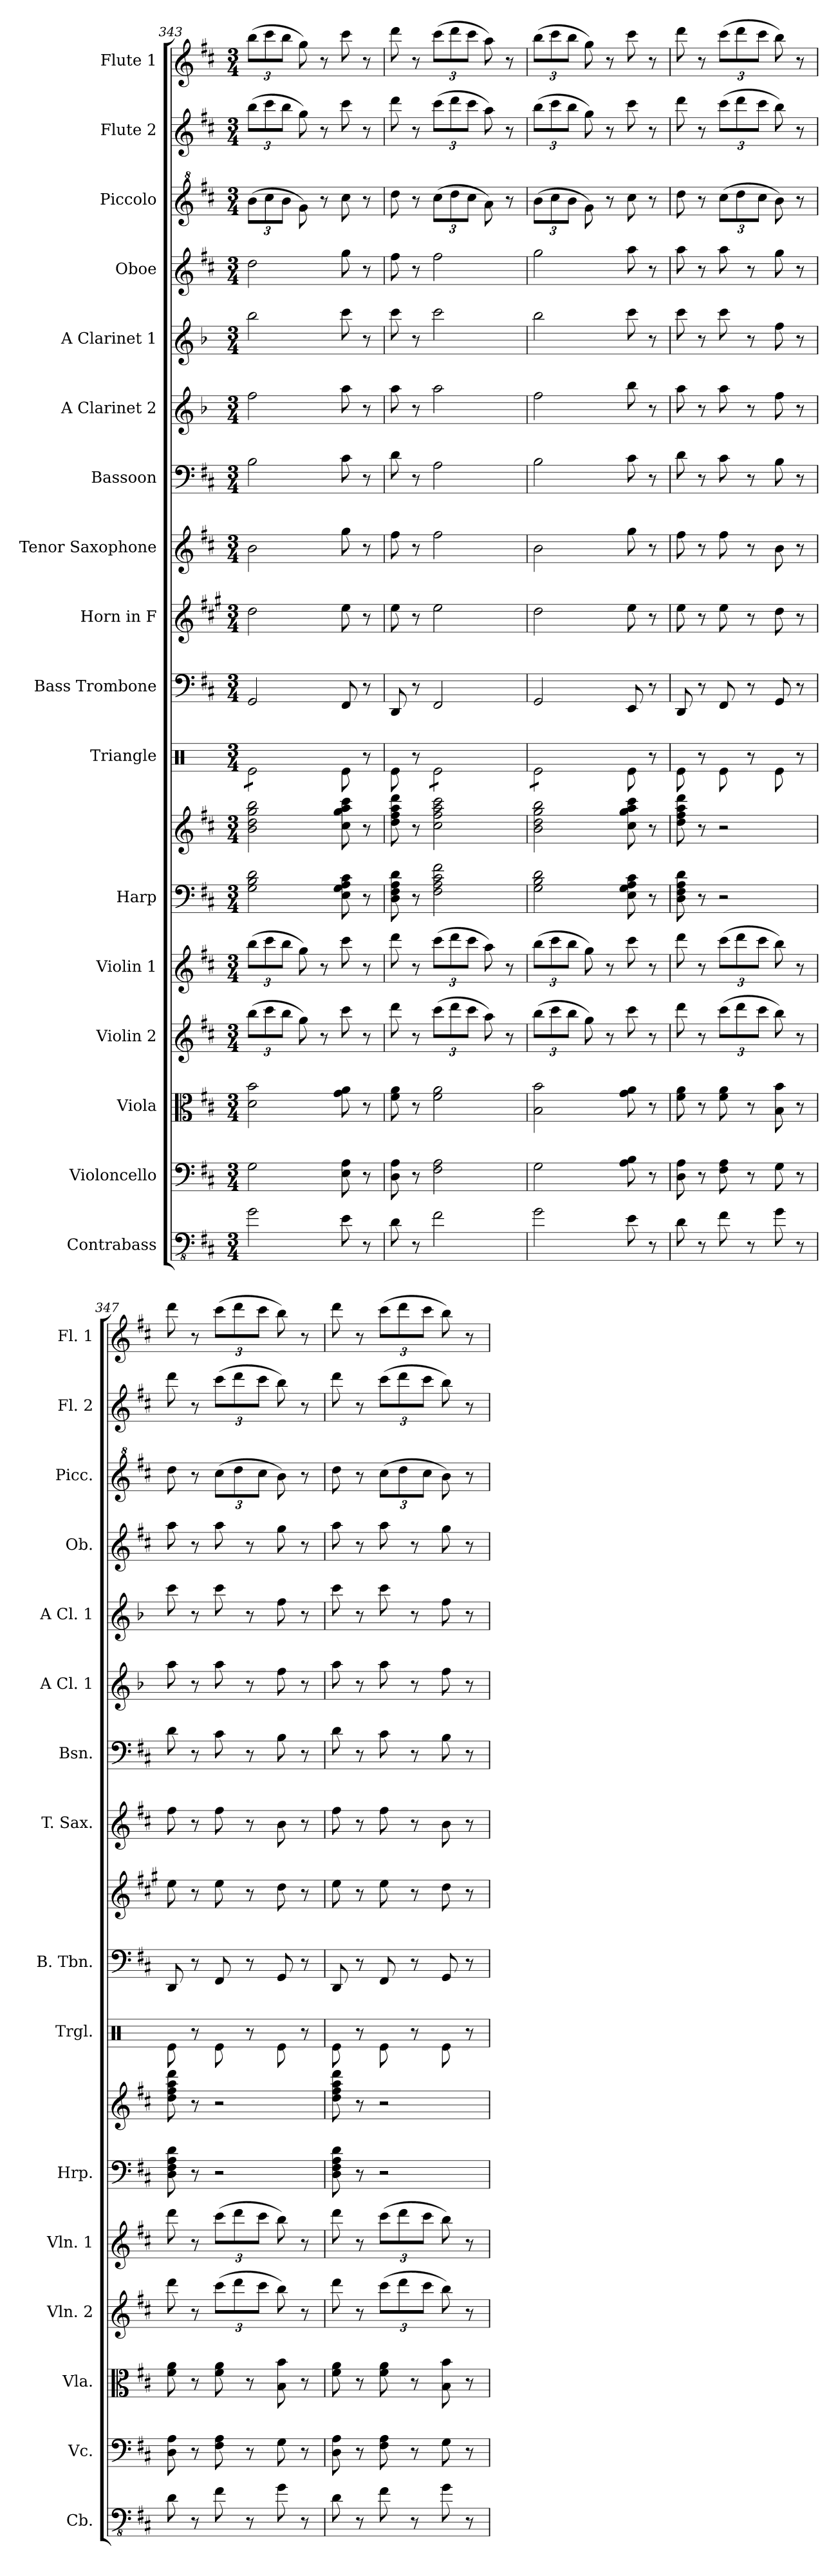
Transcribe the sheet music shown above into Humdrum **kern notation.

**kern	**kern	**kern	**kern	**kern	**kern	**kern	**kern	**kern	**kern	**kern	**kern	**kern	**kern	**kern	**kern	**kern	**kern
*part17	*part16	*part15	*part14	*part13	*part12	*part12	*part11	*part10	*part9	*part8	*part7	*part6	*part5	*part4	*part3	*part2	*part1
*staff18	*staff17	*staff16	*staff15	*staff14	*staff13	*staff12	*staff11	*staff10	*staff9	*staff8	*staff7	*staff6	*staff5	*staff4	*staff3	*staff2	*staff1
*I"Contrabass	*I"Violoncello	*I"Viola	*I"Violin 2	*I"Violin 1	*I"Harp	*	*I"Triangle	*I"Bass Trombone	*I"Horn in F	*I"Tenor Saxophone	*I"Bassoon	*I"A Clarinet 2	*I"A Clarinet 1	*I"Oboe	*I"Piccolo	*I"Flute 2	*I"Flute 1
*I'Cb.	*I'Vc.	*I'Vla.	*I'Vln. 2	*I'Vln. 1	*I'Hrp.	*	*I'Trgl.	*I'B. Tbn.	*	*I'T. Sax.	*I'Bsn.	*I'A Cl. 1	*I'A Cl. 1	*I'Ob.	*I'Picc.	*I'Fl. 2	*I'Fl. 1
*clefFv4	*clefF4	*clefC3	*clefG2	*clefG2	*clefF4	*clefG2	*clefX	*clefF4	*clefG2	*clefG2	*clefF4	*clefG2	*clefG2	*clefG2	*clefG^2	*clefG2	*clefG2
*ITrd7c12	*	*	*	*	*	*	*	*	*ITrd4c7	*ITrd8c14	*	*ITrd2c3	*ITrd2c3	*	*ITrd-7c-12	*	*
*k[f#c#]	*k[f#c#]	*k[f#c#]	*k[f#c#]	*k[f#c#]	*k[f#c#]	*k[f#c#]	*k[]	*k[f#c#]	*k[f#c#]	*k[f#c#]	*k[f#c#]	*k[f#c#]	*k[f#c#]	*k[f#c#]	*k[f#c#]	*k[f#c#]	*k[f#c#]
*M3/4	*M3/4	*M3/4	*M3/4	*M3/4	*M3/4	*M3/4	*M3/4	*M3/4	*M3/4	*M3/4	*M3/4	*M3/4	*M3/4	*M3/4	*M3/4	*M3/4	*M3/4
*	*	*	*Xbrackettup	*Xbrackettup	*	*	*	*	*	*	*	*	*	*	*Xbrackettup	*Xbrackettup	*Xbrackettup
=343	=343	=343	=343	=343	=343	=343	=343	=343	=343	=343	=343	=343	=343	=343	=343	=343	=343
*	*	*	*	*	*	*	*tremolo	*	*	*	*	*	*	*	*	*	*
2GG\	2G\	2d\ 2b\	(12bb\L	(12bb\L	2G\ 2B\ 2d\	2b\ 2dd\ 2gg\ 2bb\	8Re\L	2GG/	2g\	2B\	2B\	2dd\	2gg\	2dd\	(12bbb\L	(12bb\L	(12bb\L
.	.	.	12ccc#\	12ccc#\	.	.	.	.	.	.	.	.	.	.	12cccc#\	12ccc#\	12ccc#\
.	.	.	.	.	.	.	8Re\	.	.	.	.	.	.	.	.	.	.
.	.	.	12bb\J	12bb\J	.	.	.	.	.	.	.	.	.	.	12bbb\J	12bb\J	12bb\J
.	.	.	8gg\)	8gg\)	.	.	8Re\	.	.	.	.	.	.	.	8ggg\)	8gg\)	8gg\)
.	.	.	8r	8r	.	.	8Re\J	.	.	.	.	.	.	.	8r	8r	8r
*	*	*	*	*	*	*	*Xtremolo	*	*	*	*	*	*	*	*	*	*
8EE\	8E\ 8A\	8g\ 8a\	8ccc#\	8ccc#\	8E\ 8G\ 8A\ 8c#\	8cc#\ 8gg\ 8aa\ 8ccc#\	8Re\	8FF#/	8a\	8g\	8c#\	8ff#\	8aa\	8gg\	8cccc#\	8ccc#\	8ccc#\
8r	8r	8r	8r	8r	8r	8r	8r	8r	8r	8r	8r	8r	8r	8r	8r	8r	8r
=344	=344	=344	=344	=344	=344	=344	=344	=344	=344	=344	=344	=344	=344	=344	=344	=344	=344
8DD\	8D\ 8A\	8f#\ 8a\	8ddd\	8ddd\	8D\ 8F#\ 8A\ 8d\	8dd\ 8ff#\ 8aa\ 8ddd\	8Re\	8DD/	8a\	8f#\	8d\	8ff#\	8aa\	8ff#\	8dddd\	8ddd\	8ddd\
8r	8r	8r	8r	8r	8r	8r	8r	8r	8r	8r	8r	8r	8r	8r	8r	8r	8r
*	*	*	*	*	*	*	*tremolo	*	*	*	*	*	*	*	*	*	*
2FF#\	2F#\ 2A\	2f#\ 2a\	(12ccc#\L	(12ccc#\L	2F#\ 2A\ 2c#\ 2f#\	2cc#\ 2ff#\ 2aa\ 2ccc#\	8Re\L	2FF#/	2a\	2f#\	2A\	2ff#\	2aa\	2ff#\	(12cccc#\L	(12ccc#\L	(12ccc#\L
.	.	.	12ddd\	12ddd\	.	.	.	.	.	.	.	.	.	.	12dddd\	12ddd\	12ddd\
.	.	.	.	.	.	.	8Re\	.	.	.	.	.	.	.	.	.	.
.	.	.	12ccc#\J	12ccc#\J	.	.	.	.	.	.	.	.	.	.	12cccc#\J	12ccc#\J	12ccc#\J
.	.	.	8aa\)	8aa\)	.	.	8Re\	.	.	.	.	.	.	.	8aaa\)	8aa\)	8aa\)
.	.	.	8r	8r	.	.	8Re\J	.	.	.	.	.	.	.	8r	8r	8r
=345	=345	=345	=345	=345	=345	=345	=345	=345	=345	=345	=345	=345	=345	=345	=345	=345	=345
2GG\	2G\	2B\ 2b\	(12bb\L	(12bb\L	2G\ 2B\ 2d\	2b\ 2dd\ 2gg\ 2bb\	8Re\L	2GG/	2g\	2B\	2B\	2dd\	2gg\	2gg\	(12bbb\L	(12bb\L	(12bb\L
.	.	.	12ccc#\	12ccc#\	.	.	.	.	.	.	.	.	.	.	12cccc#\	12ccc#\	12ccc#\
.	.	.	.	.	.	.	8Re\	.	.	.	.	.	.	.	.	.	.
.	.	.	12bb\J	12bb\J	.	.	.	.	.	.	.	.	.	.	12bbb\J	12bb\J	12bb\J
.	.	.	8gg\)	8gg\)	.	.	8Re\	.	.	.	.	.	.	.	8ggg\)	8gg\)	8gg\)
.	.	.	8r	8r	.	.	8Re\J	.	.	.	.	.	.	.	8r	8r	8r
*	*	*	*	*	*	*	*Xtremolo	*	*	*	*	*	*	*	*	*	*
8EE\	8A\ 8B\	8g\ 8a\	8ccc#\	8ccc#\	8E\ 8G\ 8A\ 8c#\	8cc#\ 8gg\ 8aa\ 8ccc#\	8Re\	8EE/	8a\	8g\	8c#\	8gg\	8aa\	8aa\	8cccc#\	8ccc#\	8ccc#\
8r	8r	8r	8r	8r	8r	8r	8r	8r	8r	8r	8r	8r	8r	8r	8r	8r	8r
=346	=346	=346	=346	=346	=346	=346	=346	=346	=346	=346	=346	=346	=346	=346	=346	=346	=346
8DD\	8D\ 8A\	8f#\ 8a\	8ddd\	8ddd\	8D\ 8F#\ 8A\ 8d\	8dd\ 8ff#\ 8aa\ 8ddd\	8Re\	8DD/	8a\	8f#\	8d\	8ff#\	8aa\	8aa\	8dddd\	8ddd\	8ddd\
8r	8r	8r	8r	8r	8r	8r	8r	8r	8r	8r	8r	8r	8r	8r	8r	8r	8r
8FF#\	8F#\ 8A\	8f#\ 8a\	(12ccc#\L	(12ccc#\L	2r	2r	8Re\	8FF#/	8a\	8f#\	8c#\	8ff#\	8aa\	8aa\	(12cccc#\L	(12ccc#\L	(12ccc#\L
.	.	.	12ddd\	12ddd\	.	.	.	.	.	.	.	.	.	.	12dddd\	12ddd\	12ddd\
8r	8r	8r	.	.	.	.	8r	8r	8r	8r	8r	8r	8r	8r	.	.	.
.	.	.	12ccc#\J	12ccc#\J	.	.	.	.	.	.	.	.	.	.	12cccc#\J	12ccc#\J	12ccc#\J
8GG\	8G\	8B\ 8b\	8bb\)	8bb\)	.	.	8Re\	8GG/	8g\	8B\	8B\	8dd\	8dd\	8gg\	8bbb\)	8bb\)	8bb\)
8r	8r	8r	8r	8r	.	.	8r	8r	8r	8r	8r	8r	8r	8r	8r	8r	8r
=347	=347	=347	=347	=347	=347	=347	=347	=347	=347	=347	=347	=347	=347	=347	=347	=347	=347
8DD\	8D\ 8A\	8f#\ 8a\	8ddd\	8ddd\	8D\ 8F#\ 8A\ 8d\	8dd\ 8ff#\ 8aa\ 8ddd\	8Re\	8DD/	8a\	8f#\	8d\	8ff#\	8aa\	8aa\	8dddd\	8ddd\	8ddd\
8r	8r	8r	8r	8r	8r	8r	8r	8r	8r	8r	8r	8r	8r	8r	8r	8r	8r
8FF#\	8F#\ 8A\	8f#\ 8a\	(12ccc#\L	(12ccc#\L	2r	2r	8Re\	8FF#/	8a\	8f#\	8c#\	8ff#\	8aa\	8aa\	(12cccc#\L	(12ccc#\L	(12ccc#\L
.	.	.	12ddd\	12ddd\	.	.	.	.	.	.	.	.	.	.	12dddd\	12ddd\	12ddd\
8r	8r	8r	.	.	.	.	8r	8r	8r	8r	8r	8r	8r	8r	.	.	.
.	.	.	12ccc#\J	12ccc#\J	.	.	.	.	.	.	.	.	.	.	12cccc#\J	12ccc#\J	12ccc#\J
8GG\	8G\	8B\ 8b\	8bb\)	8bb\)	.	.	8Re\	8GG/	8g\	8B\	8B\	8dd\	8dd\	8gg\	8bbb\)	8bb\)	8bb\)
8r	8r	8r	8r	8r	.	.	8r	8r	8r	8r	8r	8r	8r	8r	8r	8r	8r
=348	=348	=348	=348	=348	=348	=348	=348	=348	=348	=348	=348	=348	=348	=348	=348	=348	=348
8DD\	8D\ 8A\	8f#\ 8a\	8ddd\	8ddd\	8D\ 8F#\ 8A\ 8d\	8dd\ 8ff#\ 8aa\ 8ddd\	8Re\	8DD/	8a\	8f#\	8d\	8ff#\	8aa\	8aa\	8dddd\	8ddd\	8ddd\
8r	8r	8r	8r	8r	8r	8r	8r	8r	8r	8r	8r	8r	8r	8r	8r	8r	8r
8FF#\	8F#\ 8A\	8f#\ 8a\	(12ccc#\L	(12ccc#\L	2r	2r	8Re\	8FF#/	8a\	8f#\	8c#\	8ff#\	8aa\	8aa\	(12cccc#\L	(12ccc#\L	(12ccc#\L
.	.	.	12ddd\	12ddd\	.	.	.	.	.	.	.	.	.	.	12dddd\	12ddd\	12ddd\
8r	8r	8r	.	.	.	.	8r	8r	8r	8r	8r	8r	8r	8r	.	.	.
.	.	.	12ccc#\J	12ccc#\J	.	.	.	.	.	.	.	.	.	.	12cccc#\J	12ccc#\J	12ccc#\J
8GG\	8G\	8B\ 8b\	8bb\)	8bb\)	.	.	8Re\	8GG/	8g\	8B\	8B\	8dd\	8dd\	8gg\	8bbb\)	8bb\)	8bb\)
8r	8r	8r	8r	8r	.	.	8r	8r	8r	8r	8r	8r	8r	8r	8r	8r	8r
=	=	=	=	=	=	=	=	=	=	=	=	=	=	=	=	=	=
*-	*-	*-	*-	*-	*-	*-	*-	*-	*-	*-	*-	*-	*-	*-	*-	*-	*-
